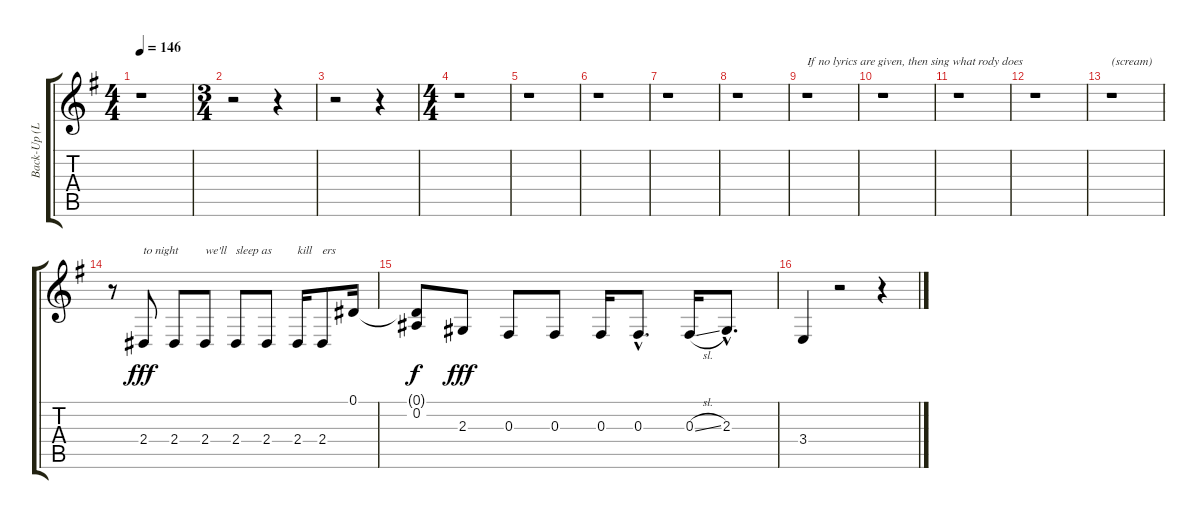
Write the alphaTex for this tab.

\track ("Back-Up (Luke, Tim,  Arif)" "Back-Up (L") {instrument lead1square}
\staff {score tabs}
\tuning (Eb4 Bb3 Gb3 Db3 Ab2 Eb2) {hide}
\ts (4 4)
\tempo 146
\clef g2
\ks g
r.1{dy fff} |
\ts (3 4)
r.2 r.4 |
r.2 r.4 |
\ts (4 4)
r.1 |
r.1 |
r.1 |
r.1 |
r.1 |
r.1{txt "If no lyrics are given, then sing what rody does"} |
r.1 |
r.1 |
r.1 |
r.1{txt "(scream) "} |
r.8 2.4.8{txt "to night"} 2.4.8 2.4.8{txt "we'll"} 2.4.8{txt "sleep as"} 2.4.8 2.4.16{txt "kill"} 2.4.8{txt "ers"} 0.1.16 |
(0.1{t} 0.2).8{dy f} 2.3.8{dy fff} 0.3.8 0.3.8 0.3.16 0.3{hac}.8{d} 0.3{sl}.16 2.3{hac}.8{d} |
3.4.4 r.2 r.4
